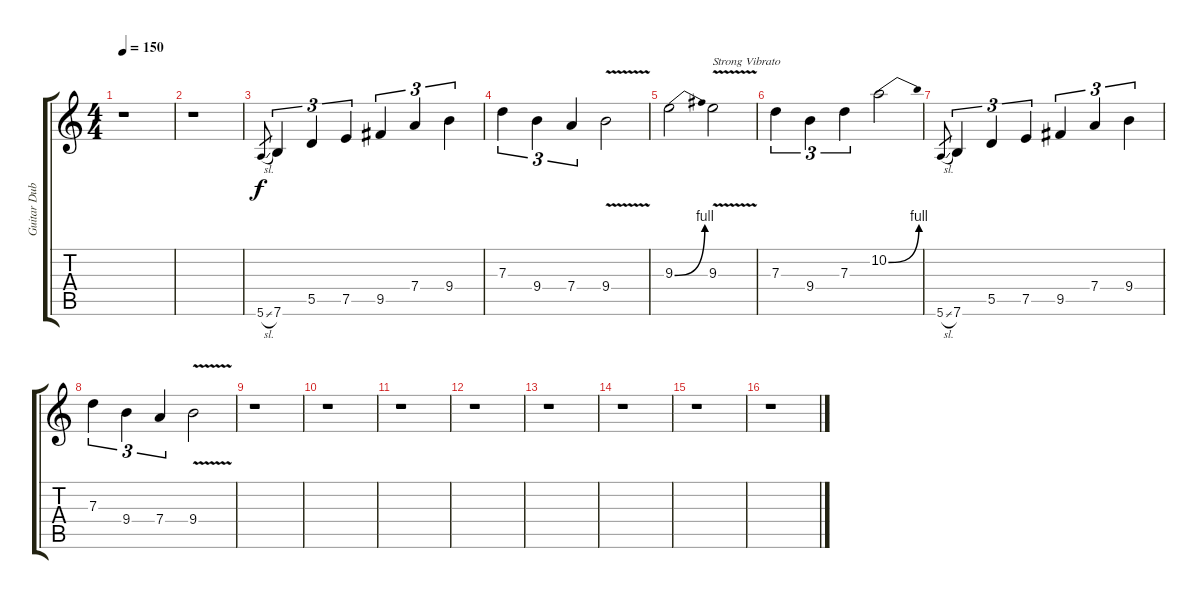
\track ("Guitar Dubs" "Guitar Dub") {instrument distortionguitar}
\staff {score tabs}
\tuning (E4 B3 G3 D3 A2 E2) {hide}
\ts (4 4)
\tempo 150
\clef g2
\ks c
r.1{dy f} |
r.1 |
5.6{sl}.8{gr} 7.6.4{tu (3 2)} 5.5.4{tu (3 2)} 7.5.4{tu (3 2)} 9.5.4{tu (3 2)} 7.4.4{tu (3 2)} 9.4.4{tu (3 2)} |
7.3.4{tu (3 2)} 9.4.4{tu (3 2)} 7.4.4{tu (3 2)} 9.4{v}.2 |
9.3{be (bend 0 0 60 4)}.2 9.3{v}.2{txt "Strong Vibrato"} |
7.3.4{tu (3 2)} 9.4.4{tu (3 2)} 7.3.4{tu (3 2)} 10.2{be (bend 0 0 60 4)}.2 |
5.6{sl}.8{gr} 7.6.4{tu (3 2)} 5.5.4{tu (3 2)} 7.5.4{tu (3 2)} 9.5.4{tu (3 2)} 7.4.4{tu (3 2)} 9.4.4{tu (3 2)} |
7.3.4{tu (3 2)} 9.4.4{tu (3 2)} 7.4.4{tu (3 2)} 9.4{v}.2 |
r.1 |
r.1 |
r.1 |
r.1 |
r.1 |
r.1 |
r.1 |
r.1
